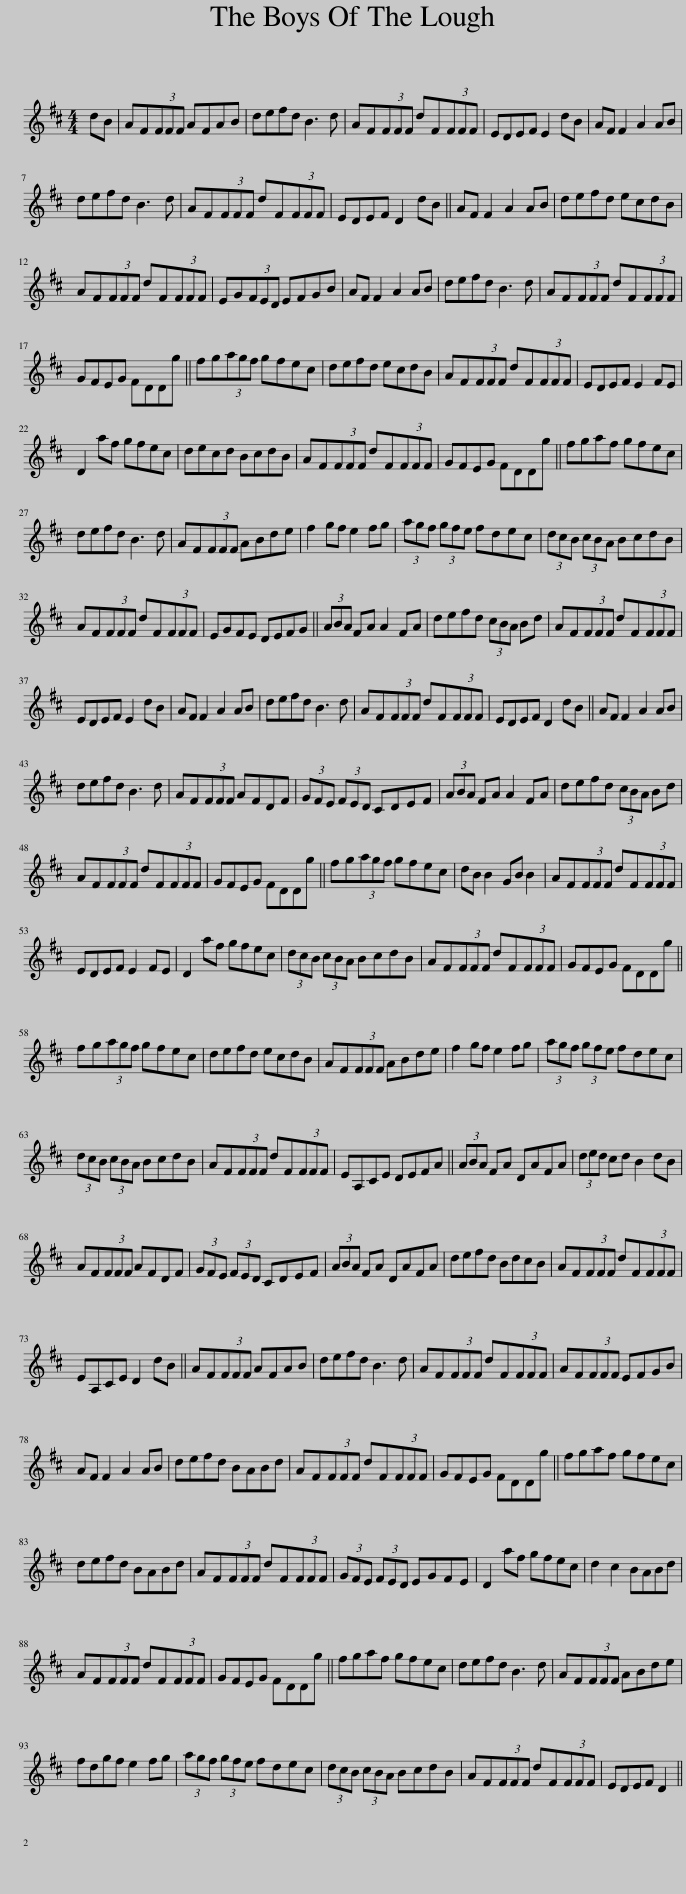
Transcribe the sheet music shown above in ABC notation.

X:1
L:1/8
M:4/4
I:linebreak $
K:D
V:1 treble
V:1
 dB | AF(3FFF AFAB | defd B3 d | AF(3FFF dF(3FFF | EDEF E2 dB | %5
 AF F2 A2 AB |$ defd B3 d | AF(3FFF dF(3FFF | EDEF D2 dB || AF F2 A2 AB | %10
 defd ecdB |$ AF(3FFF dF(3FFF | EG(3FED EFGB | AF F2 A2 AB | defd B3 d | %15
 AF(3FFF dF(3FFF |$ GFEG FDDg || fg(3agf gfec | defd ecdB | AF(3FFF dF(3FFF | %20
 EDEF E2 FE |$ D2 af gfec | decd BcdB | AF(3FFF dF(3FFF | GFEG FDDg || %25
 fgaf gfec |$ defd B3 d | AF(3FFF ABde | f2 gf e2 fg | (3agf (3gfe fdec | %30
 (3dcB (3cBA BcdB |$ AF(3FFF dF(3FFF | EGFE DEFG || (3ABA FA A2 FA | defd (3cBA Bd | %35
 AF(3FFF dF(3FFF |$ EDEF E2 dB | AF F2 A2 AB | defd B3 d | AF(3FFF dF(3FFF | %40
 EDEF D2 dB || AF F2 A2 AB |$ defd B3 d | AF(3FFF AFDF | (3GFE (3FED CDEF | %45
 (3ABA FA A2 FA | defd (3cBA Bd |$ AF(3FFF dF(3FFF | GFEG FDDg || fg(3agf gfec | %50
 dB B2 GB B2 | AF(3FFF dF(3FFF |$ EDEF E2 FE | D2 af gfec | (3dcB (3cBA BcdB | %55
 AF(3FFF dF(3FFF | GFEG FDDg ||$ fg(3agf gfec | defd ecdB | AF(3FFF ABde | %60
 f2 gf e2 fg | (3agf (3gfe fdec |$ (3dcB (3cBA BcdB | AF(3FFF dF(3FFF | EA,CE DEFA || %65
 (3ABA FA DAFA | (3ded cd B2 dB |$ AF(3FFF AFDF | (3GFE (3FED CDEF | (3ABA FA DAFA | %70
 defd BdcB | AF(3FFF dF(3FFF |$ EA,CE D2 dB || AF(3FFF AFAB | defd B3 d | %75
 AF(3FFF dF(3FFF | AF(3FFF EFGB |$ AF F2 A2 AB | defd BABd | AF(3FFF dF(3FFF | %80
 GFEG FDDg || fgaf gfec |$ defd BABd | AF(3FFF dF(3FFF | (3GFE (3FED EGFE | %85
 D2 af gfec | d2 c2 BABd |$ AF(3FFF dF(3FFF | GFEG FDDg || fgaf gfec | %90
 defd B3 d | AF(3FFF ABde |$ fdgf e2 fg | (3agf (3gfe fdec | (3dcB (3cBA BcdB | %95
 AF(3FFF dF(3FFF | EDEF D2 || %97
